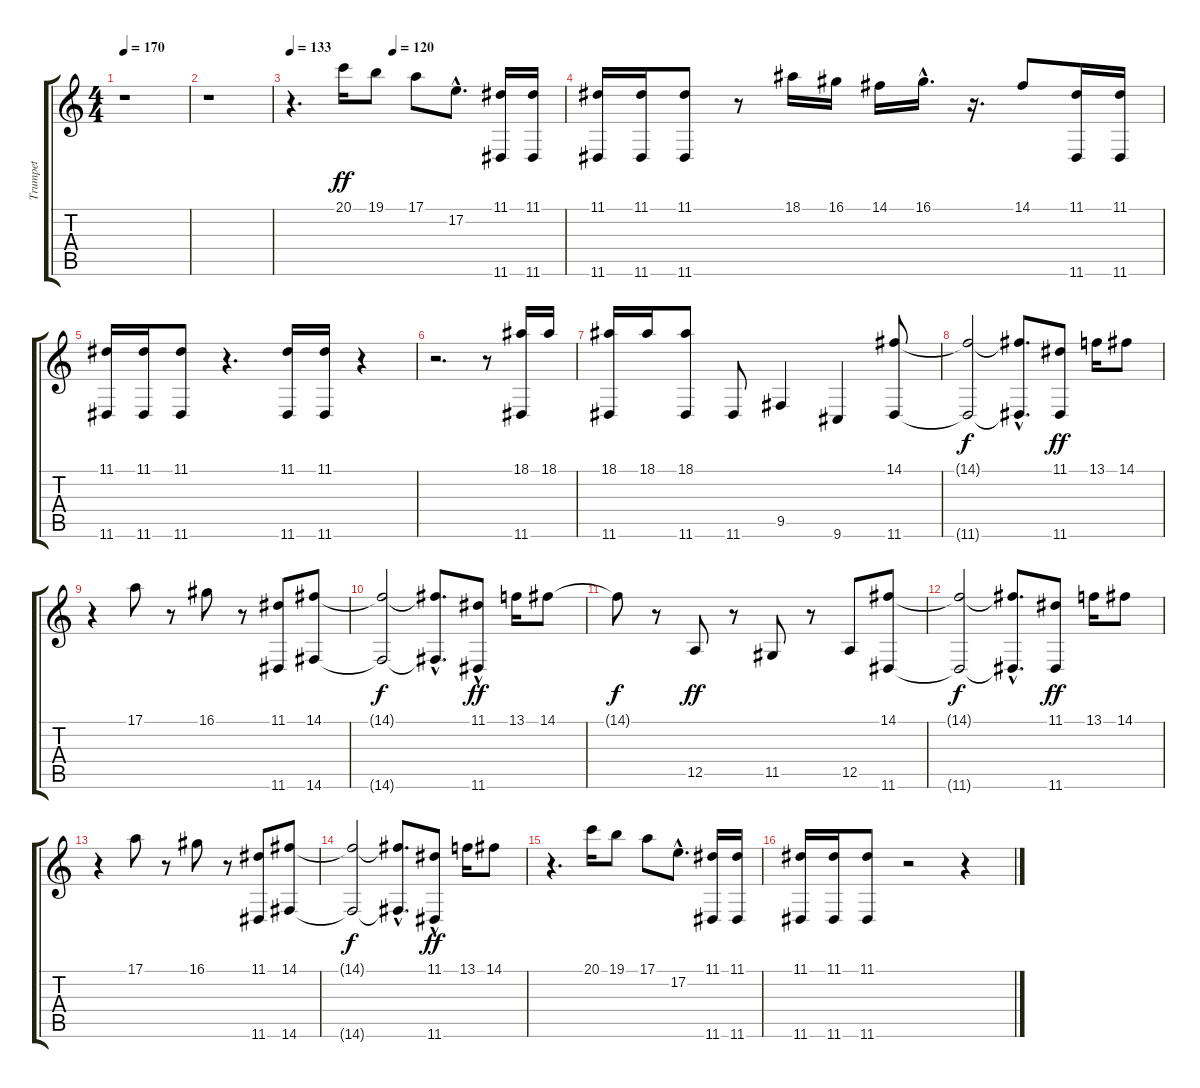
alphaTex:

\track ("Trumpet" "Trumpet") {instrument trumpet}
\staff {score tabs}
\tuning (E4 B3 G3 D3 A2 E2) {hide}
\ts (4 4)
\tempo 170
\clef g2
\ks c
r.1{dy ff} |
r.1 |
\tempo 133
\tempo (120 0.375)
r.4{d} 20.1.16 19.1.8 17.1.8 17.2{hac}.8{d} (11.1 11.6).16 (11.1 11.6).16 |
(11.1 11.6).16 (11.1 11.6).16 (11.1 11.6).8 r.8 18.1.16 16.1.16 14.1.16 16.1{hac}.16{d} r.16{d} 14.1.8 (11.1 11.6).16 (11.1 11.6).16 |
(11.1 11.6).16 (11.1 11.6).16 (11.1 11.6).8 r.4{d} (11.1 11.6).16 (11.1 11.6).16 r.4 |
r.2{d} r.8 (18.1 11.6).16 18.1.16 |
(18.1 11.6).16 18.1.16 (18.1 11.6).8 11.6.8 9.5.4 9.6.4 (14.1 11.6).8 |
(14.1{t} 11.6{t}).2{dy f} (14.1{hac t} 11.6{hac t}).8{d} (11.1 11.6).8{dy ff} 13.1.16 14.1.8 |
r.4 17.1.8 r.8 16.1.8 r.8 (11.1 11.6).8 (14.1 14.6).8 |
(14.1{t} 14.6{t}).2{dy f} (14.1{hac t} 14.6{hac t}).8{d} (11.1 11.6{hac}).8{dy ff} 13.1.16 14.1.8 |
14.1{t}.8{dy f} r.8 12.5.8{dy ff} r.8 11.5.8 r.8 12.5.8 (14.1 11.6).8 |
(14.1{t} 11.6{t}).2{dy f} (14.1{hac t} 11.6{hac t}).8{d} (11.1 11.6).8{dy ff} 13.1.16 14.1.8 |
r.4 17.1.8 r.8 16.1.8 r.8 (11.1 11.6).8 (14.1 14.6).8 |
(14.1{t} 14.6{t}).2{dy f} (14.1{hac t} 14.6{hac t}).8{d} (11.1 11.6{hac}).8{dy ff} 13.1.16 14.1.8 |
r.4{d} 20.1.16 19.1.8 17.1.8 17.2{hac}.8{d} (11.1 11.6).16 (11.1 11.6).16 |
(11.1 11.6).16 (11.1 11.6).16 (11.1 11.6).8 r.2 r.4
